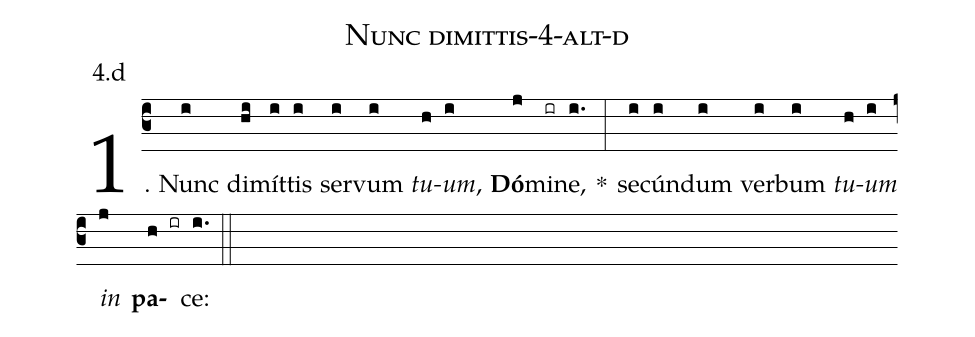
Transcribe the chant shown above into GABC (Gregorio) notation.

name: Nunc dimittis-4-alt-d;
annotation: 4.d;
%%
(c3)1. Nunc(i) di(hi)mít(i)tis(i) ser(i)vum(i) <i>tu</i>(h)<i>um</i>,(i) <b>Dó</b>(j)mi(ir)ne,(i.) *(:) se(i)cún(i)dum(i) ver(i)bum(i) <i>tu</i>(h)<i>um</i>(i) <i>in</i>(j) <b>pa</b>(h ir)ce:(i.) (::)
